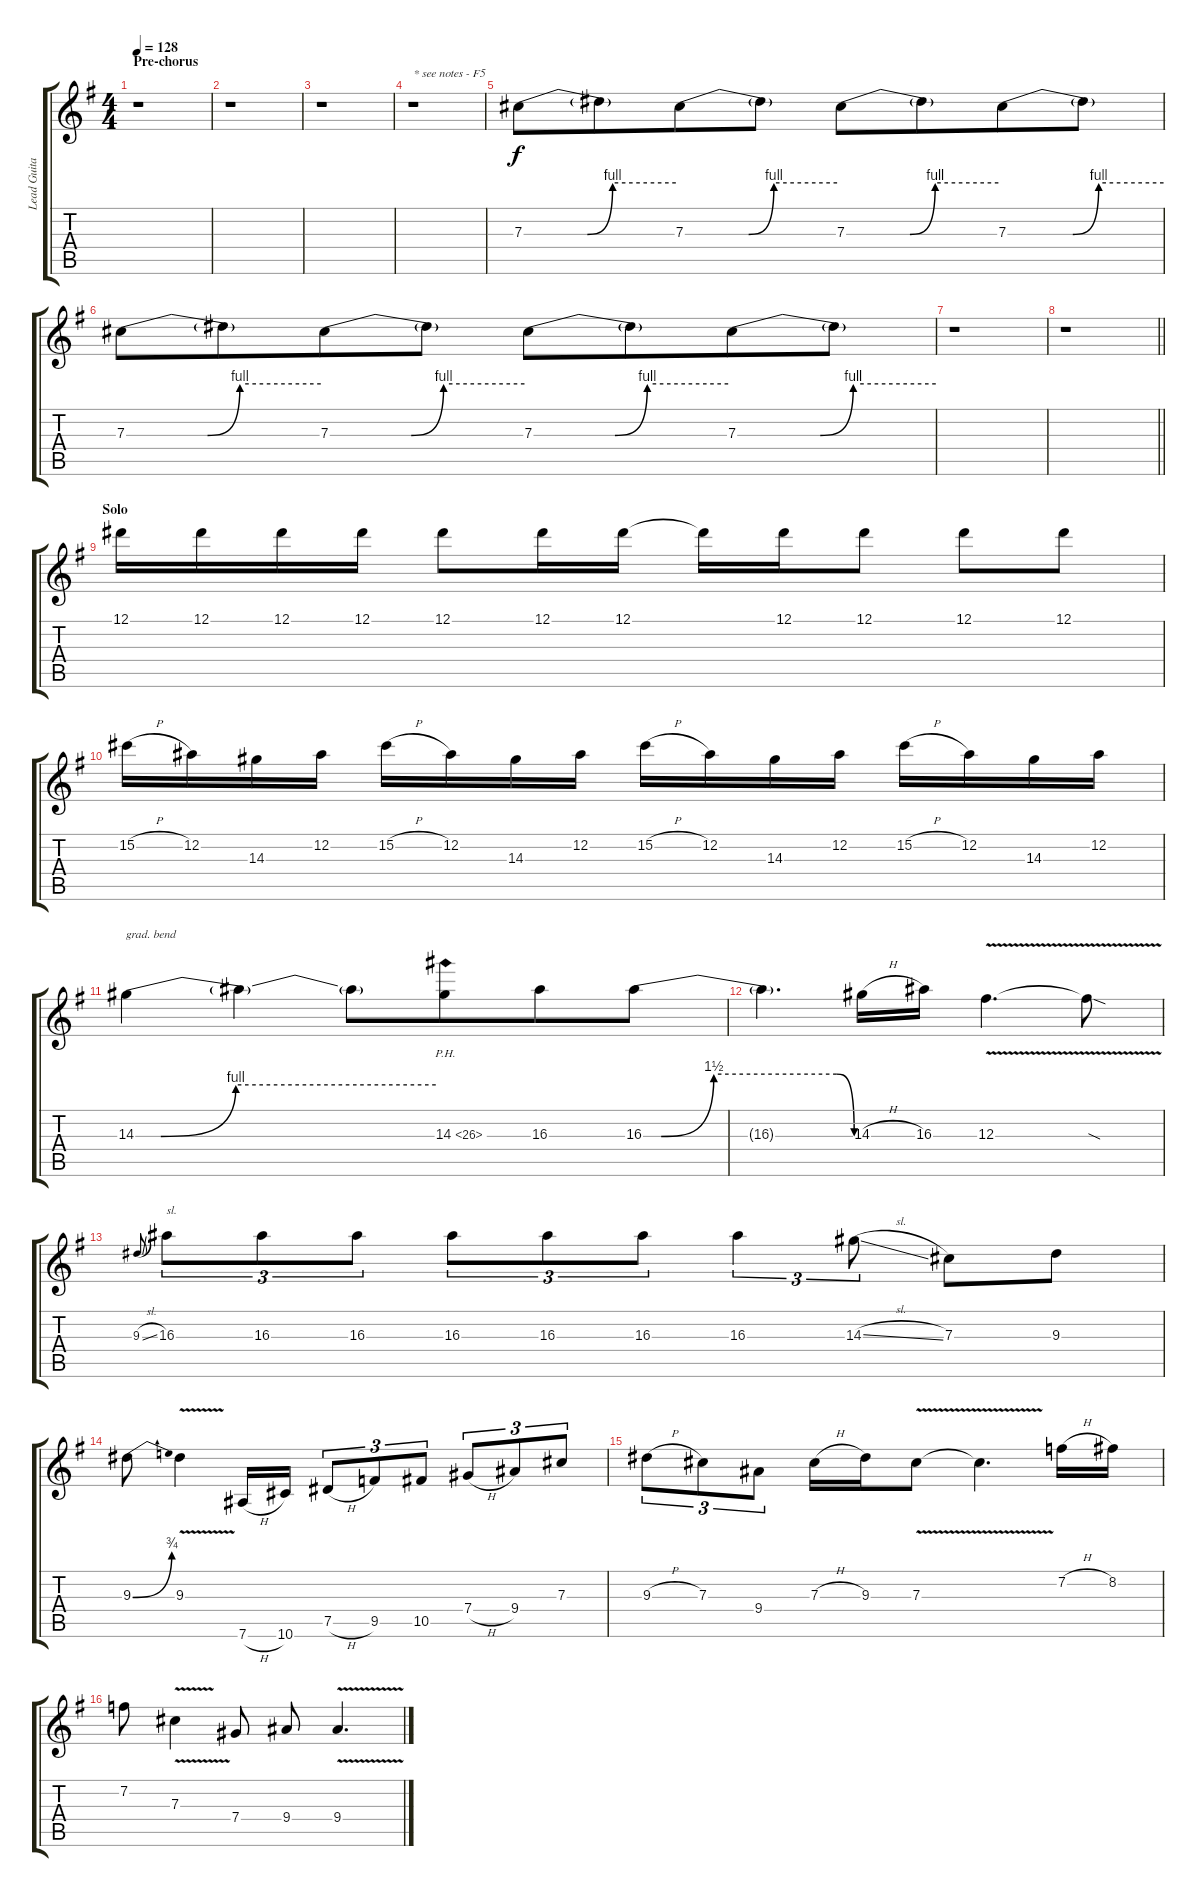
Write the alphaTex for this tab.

\track ("Lead Guitar" "Lead Guita") {instrument distortionguitar}
\staff {score tabs}
\tuning (Eb4 Bb3 Gb3 Db3 Ab2 Eb2) {hide}
\ts (4 4)
\section ("" "Pre-chorus")
\tempo 128
\clef g2
\ks eminor
r.1{dy mp} |
r.1 |
r.1 |
r.1{txt "* see notes - F5"} |
7.3{be (custom 0 0 25 0 35 4 60 4)}.8{dy f} 7.3{t}.8{beam merge} 7.3{be (custom 0 0 25 0 35 4 60 4)}.8 7.3{t}.8 7.3{be (custom 0 0 25 0 35 4 60 4)}.8 7.3{t}.8{beam merge} 7.3{be (custom 0 0 25 0 35 4 60 4)}.8 7.3{t}.8 |
7.3{be (custom 0 0 25 0 35 4 60 4)}.8 7.3{t}.8{beam merge} 7.3{be (custom 0 0 25 0 35 4 60 4)}.8 7.3{t}.8 7.3{be (custom 0 0 25 0 35 4 60 4)}.8 7.3{t}.8{beam merge} 7.3{be (custom 0 0 25 0 35 4 60 4)}.8 7.3{t}.8 |
r.1 |
\barLineRight lightlight
r.1 |
\section ("" "Solo")
12.1.16 12.1.16 12.1.16 12.1.16 12.1.8 12.1.16 12.1.16 12.1{t}.16 12.1.16 12.1.8 12.1.8 12.1.8 |
15.2{h}.16 12.2.16 14.3.16 12.2.16 15.2{h}.16 12.2.16 14.3.16 12.2.16 15.2{h}.16 12.2.16 14.3.16 12.2.16 15.2{h}.16 12.2.16 14.3.16 12.2.16 |
14.3{be (custom 0 0 5 0 20 4 60 4)}.4{txt "grad. bend"} 14.3{t}.4 14.3{t}.8 14.3{ph 12}.8{beam merge} 16.3.8 16.3{be (custom 0 0 5 0 20 6 55 6 60 0)}.8 |
16.3{t}.4{d} 14.3{h}.16 16.3.16 12.3{v}.4{d} 12.3{sod t}.8 |
9.3{sl}.8{gr onbeat} 16.3.8{tu (3 2) txt "sl."} 16.3.8{tu (3 2)} 16.3.8{tu (3 2)} 16.3.8{tu (3 2)} 16.3.8{tu (3 2)} 16.3.8{tu (3 2)} 16.3.4{tu (3 2)} 14.3{sl}.8{tu (3 2)} 7.3.8 9.3.8 |
9.3{be (bend 0 0 60 3)}.8 9.3{v}.4 7.6{h}.16 10.6.16 7.5{h}.8{tu (3 2)} 9.5.8{tu (3 2)} 10.5.8{tu (3 2)} 7.4{h}.8{tu (3 2)} 9.4.8{tu (3 2)} 7.3.8{tu (3 2)} |
9.3{h}.8{tu (3 2)} 7.3.8{tu (3 2)} 9.4.8{tu (3 2)} 7.3{h}.16 9.3.16 7.3{v}.8 7.3{t}.4{d} 7.2{h}.16 8.2.16 |
7.2.8 7.3{v}.4 7.4.8 9.4.8 9.4{v}.4{d}
